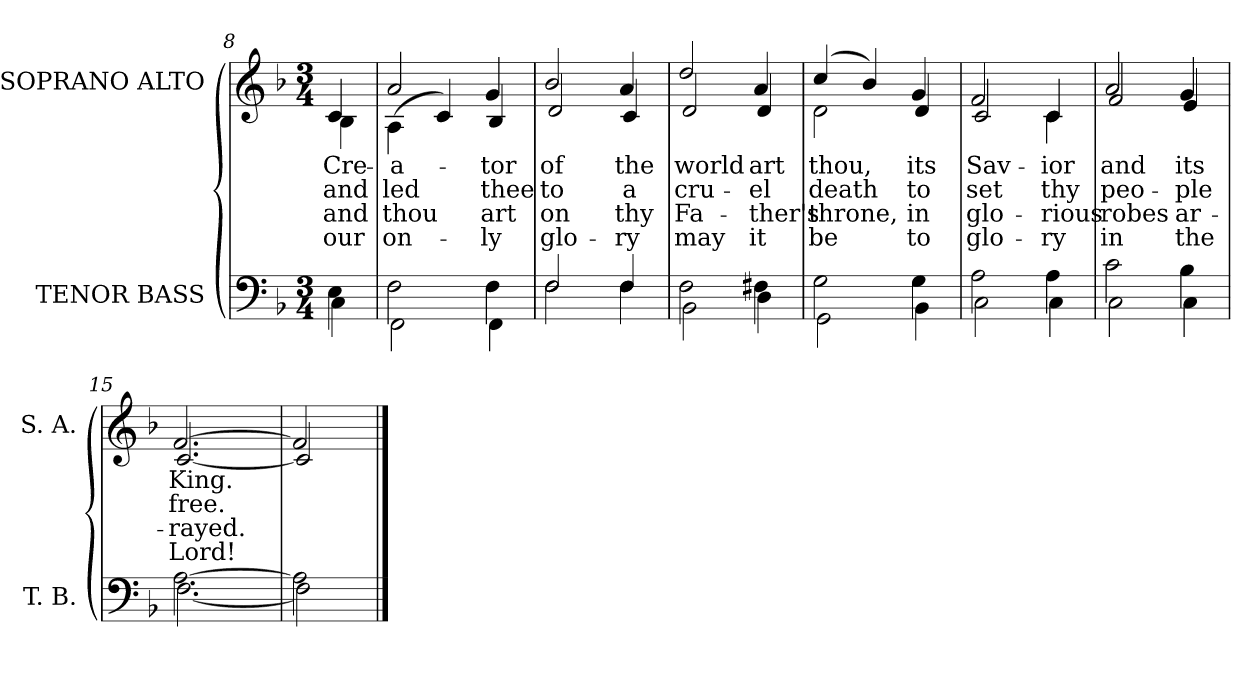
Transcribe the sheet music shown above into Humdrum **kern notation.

**kern	**kern	**text	**text	**text	**text
*part2	*part1	*part1	*part1	*part1	*part1
*staff2	*staff1	*staff1	*staff1	*staff1	*staff1
*I"TENOR BASS	*I"SOPRANO ALTO	*	*	*	*
*I'T. B.	*I'S. A.	*	*	*	*
!!LO:LB:g=z
*clefF4	*clefG2	*	*	*	*
*k[b-]	*k[b-]	*	*	*	*
*F:	*F:	*	*	*	*
*M3/4	*M3/4	*	*	*	*
=8	=8	=8	=8	=8	=8
*^	*	*	*	*	*
!	!	!	!LO:LY:b:color=#000000	!LO:LY:b:color=#000000	!LO:LY:b:color=#000000	!LO:LY:b:color=#000000
*	*	*^	*	*	*	*
4Ei\	4Ci\	4ci/	4B-i\	Cre-	and	and	our
=9	=9	=9	=9	=9	=9	=9	=9
!	!	!	!	!LO:LY:b:color=#000000	!LO:LY:b:color=#000000	!LO:LY:b:color=#000000	!LO:LY:b:color=#000000
2Fi\	2FFi\	2ai/	(4Ai\	-a-	led	thou	on-
.	.	.	4ci/)	.	.	.	.
!	!	!	!	!LO:LY:b:color=#000000	!LO:LY:b:color=#000000	!LO:LY:b:color=#000000	!LO:LY:b:color=#000000
4Fi\	4FFi\	4gi/	4B-i/	-tor	thee	art	-ly
=10	=10	=10	=10	=10	=10	=10	=10
!	!	!	!	!LO:LY:b:color=#000000	!LO:LY:b:color=#000000	!LO:LY:b:color=#000000	!LO:LY:b:color=#000000
2Fi/	2Fi\	2b-i/	2di/	of	to	on	glo-
!	!	!	!	!LO:LY:b:color=#000000	!LO:LY:b:color=#000000	!LO:LY:b:color=#000000	!LO:LY:b:color=#000000
4Fi/	4Fi\	4ai/	4ci/	the	a	thy	-ry
=11	=11	=11	=11	=11	=11	=11	=11
!	!	!	!	!LO:LY:b:color=#000000	!LO:LY:b:color=#000000	!LO:LY:b:color=#000000	!LO:LY:b:color=#000000
2Fi\	2BB-i\	2ddi/	2di/	world	cru-	Fa-	may
!	!	!	!	!LO:LY:b:color=#000000	!LO:LY:b:color=#000000	!LO:LY:b:color=#000000	!LO:LY:b:color=#000000
4F#Xi\	4Di\	4ai/	4di/	art	-el	-ther's	it
=12	=12	=12	=12	=12	=12	=12	=12
!	!	!	!	!LO:LY:b:color=#000000	!LO:LY:b:color=#000000	!LO:LY:b:color=#000000	!LO:LY:b:color=#000000
2Gi\	2GGi\	(4cci/	2di\	thou,	death	throne,	be
.	.	4b-i/)	.	.	.	.	.
!	!	!	!	!LO:LY:b:color=#000000	!LO:LY:b:color=#000000	!LO:LY:b:color=#000000	!LO:LY:b:color=#000000
4Gi\	4BB-i\	4gi/	4di/	its	to	in	to
=13	=13	=13	=13	=13	=13	=13	=13
!	!	!	!	!LO:LY:b:color=#000000	!LO:LY:b:color=#000000	!LO:LY:b:color=#000000	!LO:LY:b:color=#000000
2Ai\	2Ci\	2fi/	2ci/	Sav-	set	glo-	glo-
!	!	!	!	!LO:LY:b:color=#000000	!LO:LY:b:color=#000000	!LO:LY:b:color=#000000	!LO:LY:b:color=#000000
4Ai\	4Ci\	4ci/	4ci\	-ior	thy	-rious	-ry
=14	=14	=14	=14	=14	=14	=14	=14
!	!	!	!	!LO:LY:b:color=#000000	!LO:LY:b:color=#000000	!LO:LY:b:color=#000000	!LO:LY:b:color=#000000
2ci\	2Ci\	2ai/	2fi/	and	peo-	robes	in
!	!	!	!	!LO:LY:b:color=#000000	!LO:LY:b:color=#000000	!LO:LY:b:color=#000000	!LO:LY:b:color=#000000
4B-i\	4Ci\	4gi/	4ei/	its	-ple	ar-	the
=15	=15	=15	=15	=15	=15	=15	=15
!	!	!	!	!LO:LY:b:color=#000000	!LO:LY:b:color=#000000	!LO:LY:b:color=#000000	!LO:LY:b:color=#000000
[2.Ai\	[2.Fi\	[2.fi/	[2.ci/	King.	free.	-rayed.	Lord!
=16	=16	=16	=16	=16	=16	=16	=16
2Ai\]	2Fi\]	2fi/]	2ci/]	.	.	.	.
*v	*v	*	*	*	*	*	*
*	*v	*v	*	*	*	*
==	==	==	==	==	==
*-	*-	*-	*-	*-	*-
